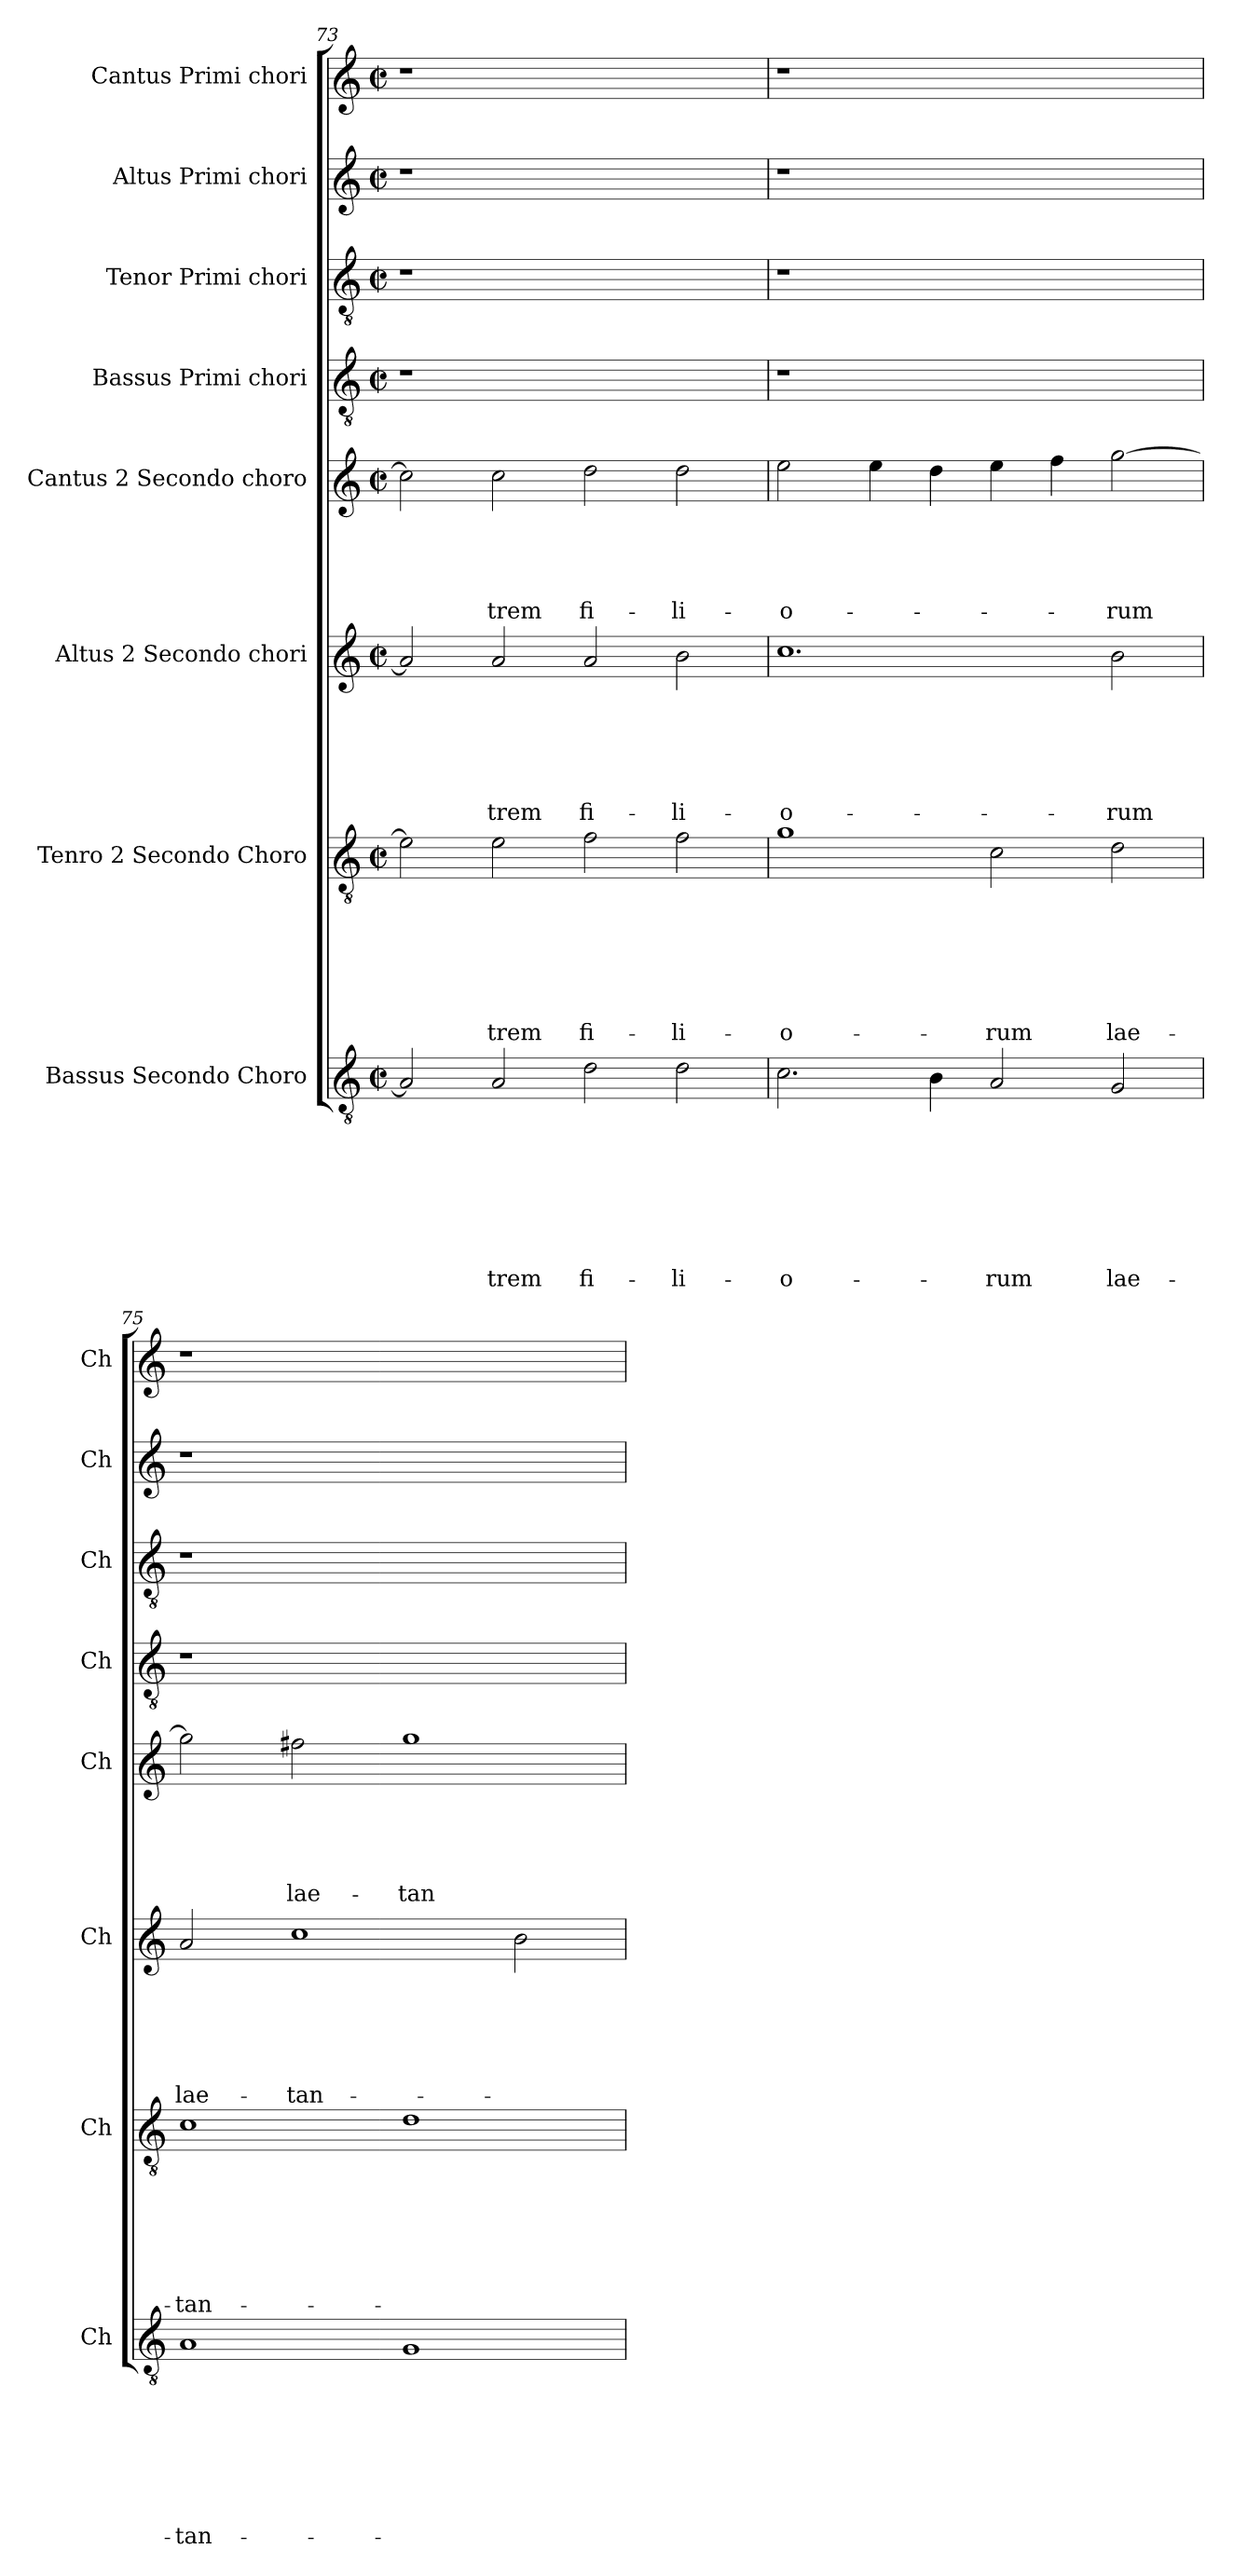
**kern	**text	**text	**text	**text	**text	**text	**text	**text	**kern	**text	**text	**text	**text	**text	**text	**text	**kern	**text	**text	**text	**text	**text	**text	**kern	**text	**text	**text	**text	**text	**kern	**kern	**kern	**kern
*part8	*part8	*part8	*part8	*part8	*part8	*part8	*part8	*part8	*part7	*part7	*part7	*part7	*part7	*part7	*part7	*part7	*part6	*part6	*part6	*part6	*part6	*part6	*part6	*part5	*part5	*part5	*part5	*part5	*part5	*part4	*part3	*part2	*part1
*staff8	*staff8	*staff8	*staff8	*staff8	*staff8	*staff8	*staff8	*staff8	*staff7	*staff7	*staff7	*staff7	*staff7	*staff7	*staff7	*staff7	*staff6	*staff6	*staff6	*staff6	*staff6	*staff6	*staff6	*staff5	*staff5	*staff5	*staff5	*staff5	*staff5	*staff4	*staff3	*staff2	*staff1
*I"Bassus Secondo Choro	*	*	*	*	*	*	*	*	*I"Tenro 2 Secondo Choro	*	*	*	*	*	*	*	*I"Altus 2 Secondo chori	*	*	*	*	*	*	*I"Cantus 2 Secondo choro	*	*	*	*	*	*I"Bassus Primi chori	*I"Tenor Primi chori	*I"Altus Primi chori	*I"Cantus Primi chori
*I'Ch	*	*	*	*	*	*	*	*	*I'Ch	*	*	*	*	*	*	*	*I'Ch	*	*	*	*	*	*	*I'Ch	*	*	*	*	*	*I'Ch	*I'Ch	*I'Ch	*I'Ch
*clefGv2	*	*	*	*	*	*	*	*	*clefGv2	*	*	*	*	*	*	*	*clefG2	*	*	*	*	*	*	*clefG2	*	*	*	*	*	*clefGv2	*clefGv2	*clefG2	*clefG2
*k[]	*	*	*	*	*	*	*	*	*k[]	*	*	*	*	*	*	*	*k[]	*	*	*	*	*	*	*k[]	*	*	*	*	*	*k[]	*k[]	*k[]	*k[]
*C:	*	*	*	*	*	*	*	*	*C:	*	*	*	*	*	*	*	*C:	*	*	*	*	*	*	*C:	*	*	*	*	*	*C:	*C:	*C:	*C:
*M2/2	*	*	*	*	*	*	*	*	*M2/2	*	*	*	*	*	*	*	*M2/2	*	*	*	*	*	*	*M2/2	*	*	*	*	*	*M2/2	*M2/2	*M2/2	*M2/2
*met(c|)	*	*	*	*	*	*	*	*	*met(c|)	*	*	*	*	*	*	*	*met(c|)	*	*	*	*	*	*	*met(c|)	*	*	*	*	*	*met(c|)	*met(c|)	*met(c|)	*met(c|)
=73	=73	=73	=73	=73	=73	=73	=73	=73	=73	=73	=73	=73	=73	=73	=73	=73	=73	=73	=73	=73	=73	=73	=73	=73	=73	=73	=73	=73	=73	=73	=73	=73	=73
2A/]	.	.	.	.	.	.	.	.	2e\]	.	.	.	.	.	.	.	2a/]	.	.	.	.	.	.	2cc\]	.	.	.	.	.	1r	1r	1r	1r
!	!	!	!	!	!	!	!	!LO:LY:b	!	!	!	!	!	!	!	!LO:LY:b	!	!	!	!	!	!	!LO:LY:b	!	!	!	!	!	!LO:LY:b	!	!	!	!
2A/	.	.	.	.	.	.	.	-trem	2e\	.	.	.	.	.	.	-trem	2a/	.	.	.	.	.	-trem	2cc\	.	.	.	.	-trem	.	.	.	.
!	!	!	!	!	!	!	!	!LO:LY:b	!	!	!	!	!	!	!	!LO:LY:b	!	!	!	!	!	!	!LO:LY:b	!	!	!	!	!	!LO:LY:b	!	!	!	!
2d\	.	.	.	.	.	.	.	fi-	2f\	.	.	.	.	.	.	fi-	2a/	.	.	.	.	.	fi-	2dd\	.	.	.	.	fi-	1ryy	1ryy	1ryy	1ryy
!	!	!	!	!	!	!	!	!LO:LY:b	!	!	!	!	!	!	!	!LO:LY:b	!	!	!	!	!	!	!LO:LY:b	!	!	!	!	!	!LO:LY:b	!	!	!	!
2d\	.	.	.	.	.	.	.	-li-	2f\	.	.	.	.	.	.	-li-	2b\	.	.	.	.	.	-li-	2dd\	.	.	.	.	-li-	.	.	.	.
=74	=74	=74	=74	=74	=74	=74	=74	=74	=74	=74	=74	=74	=74	=74	=74	=74	=74	=74	=74	=74	=74	=74	=74	=74	=74	=74	=74	=74	=74	=74	=74	=74	=74
!	!	!	!	!	!	!	!	!LO:LY:b	!	!	!	!	!	!	!	!LO:LY:b:rj	!	!	!	!	!	!	!LO:LY:b:rj	!	!	!	!	!	!LO:LY:b	!	!	!	!
2.c\	.	.	.	.	.	.	.	-o-	1g	.	.	.	.	.	.	-o-	1.cc	.	.	.	.	.	-o-	2ee\	.	.	.	.	-o-	1r	1r	1r	1r
.	.	.	.	.	.	.	.	.	.	.	.	.	.	.	.	.	.	.	.	.	.	.	.	4ee\	.	.	.	.	.	.	.	.	.
4B\	.	.	.	.	.	.	.	.	.	.	.	.	.	.	.	.	.	.	.	.	.	.	.	4dd\	.	.	.	.	.	.	.	.	.
!	!	!	!	!	!	!	!	!LO:LY:b	!	!	!	!	!	!	!	!LO:LY:b	!	!	!	!	!	!	!	!	!	!	!	!	!	!	!	!	!
2A/	.	.	.	.	.	.	.	-rum	2c\	.	.	.	.	.	.	-rum	.	.	.	.	.	.	.	4ee\	.	.	.	.	.	1ryy	1ryy	1ryy	1ryy
.	.	.	.	.	.	.	.	.	.	.	.	.	.	.	.	.	.	.	.	.	.	.	.	4ff\	.	.	.	.	.	.	.	.	.
!	!	!	!	!	!	!	!	!LO:LY:b	!	!	!	!	!	!	!	!LO:LY:b	!	!	!	!	!	!	!LO:LY:b	!	!	!	!	!	!LO:LY:b	!	!	!	!
2G/	.	.	.	.	.	.	.	lae-	2d\	.	.	.	.	.	.	lae-	2b\	.	.	.	.	.	-rum	[>2gg\	.	.	.	.	-rum	.	.	.	.
=75	=75	=75	=75	=75	=75	=75	=75	=75	=75	=75	=75	=75	=75	=75	=75	=75	=75	=75	=75	=75	=75	=75	=75	=75	=75	=75	=75	=75	=75	=75	=75	=75	=75
!	!	!	!	!	!	!	!	!LO:LY:b	!	!	!	!	!	!	!	!LO:LY:b	!	!	!	!	!	!	!LO:LY:b	!	!	!	!	!	!	!	!	!	!
1A	.	.	.	.	.	.	.	-tan-	1c	.	.	.	.	.	.	-tan-	2a/	.	.	.	.	.	lae-	2gg\]	.	.	.	.	.	1r	1r	1r	1r
!	!	!	!	!	!	!	!	!	!	!	!	!	!	!	!	!	!	!	!	!	!	!	!LO:LY:b	!	!	!	!	!	!LO:LY:b	!	!	!	!
.	.	.	.	.	.	.	.	.	.	.	.	.	.	.	.	.	1cc	.	.	.	.	.	-tan-	2ff#X\	.	.	.	.	lae-	.	.	.	.
!	!	!	!	!	!	!	!	!	!	!	!	!	!	!	!	!	!	!	!	!	!	!	!	!	!	!	!	!	!LO:LY:b	!	!	!	!
1G	.	.	.	.	.	.	.	.	1d	.	.	.	.	.	.	.	.	.	.	.	.	.	.	1gg	.	.	.	.	-tan-	1ryy	1ryy	1ryy	1ryy
.	.	.	.	.	.	.	.	.	.	.	.	.	.	.	.	.	2b\	.	.	.	.	.	.	.	.	.	.	.	.	.	.	.	.
=	=	=	=	=	=	=	=	=	=	=	=	=	=	=	=	=	=	=	=	=	=	=	=	=	=	=	=	=	=	=	=	=	=
*-	*-	*-	*-	*-	*-	*-	*-	*-	*-	*-	*-	*-	*-	*-	*-	*-	*-	*-	*-	*-	*-	*-	*-	*-	*-	*-	*-	*-	*-	*-	*-	*-	*-
